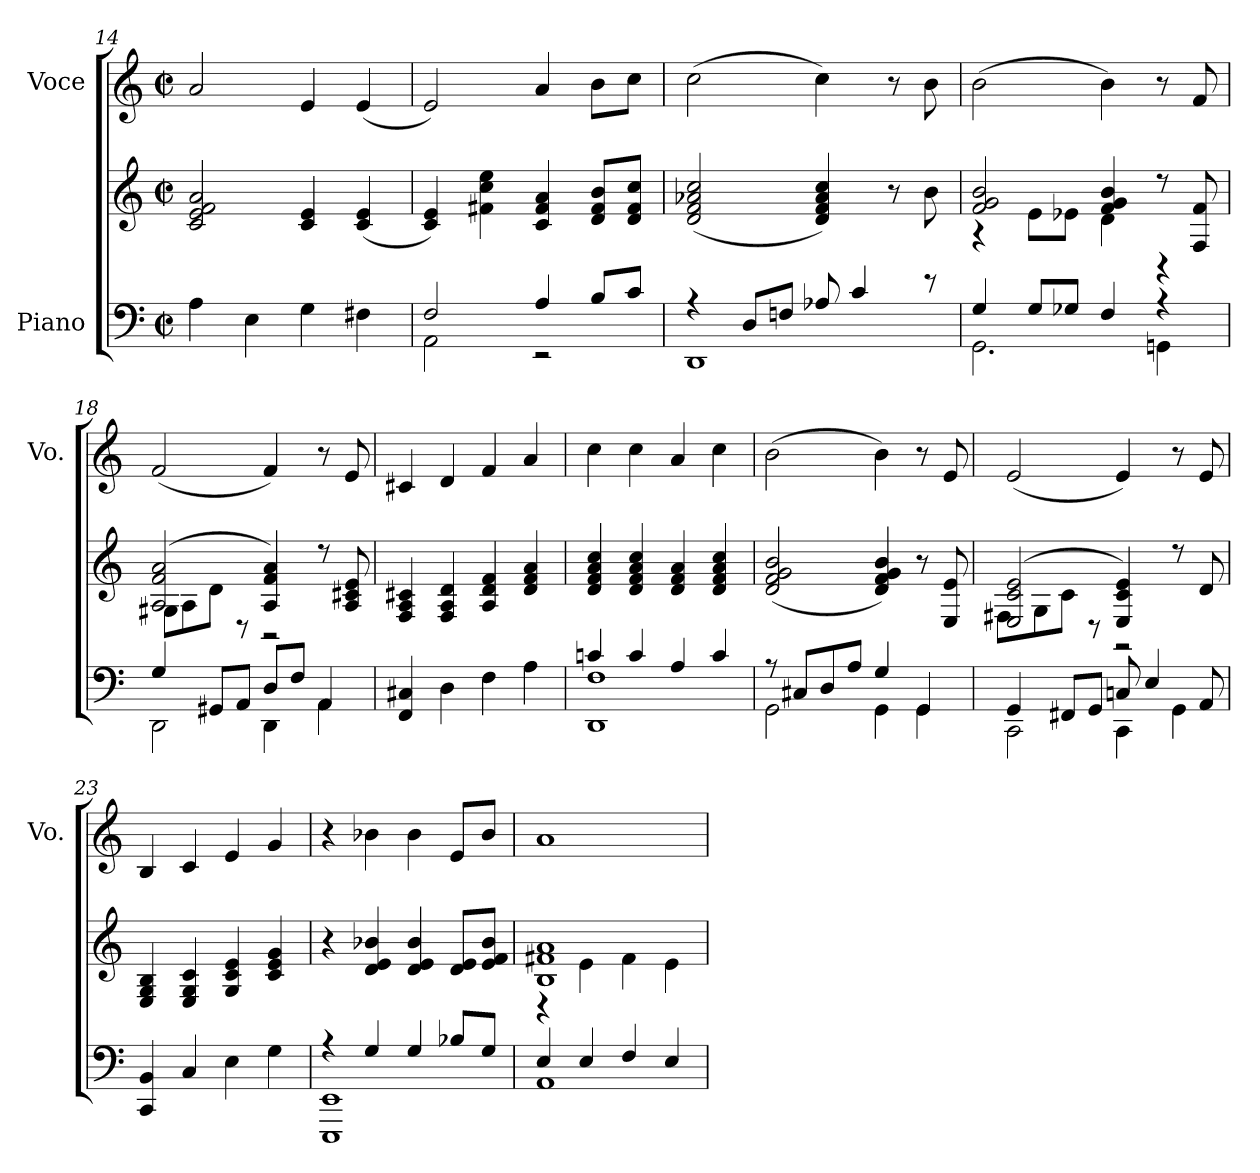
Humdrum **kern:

**kern	**kern	**kern
*part2	*part2	*part1
*staff3	*staff2	*staff1
*I"Piano	*	*I"Voce
*	*	*I'Vo.
!!LO:LB:g=z
*clefF4	*clefG2	*clefG2
*k[]	*k[]	*k[]
*M2/2	*M2/2	*M2/2
*met(c|)	*met(c|)	*met(c|)
=14	=14	=14
4A\	2c/ 2e/ 2f/ 2a/	2a/
4E\	.	.
4G\	4c/ 4e/	4e/
4F#X\	(<4c/ 4e/	(<4e/
=15	=15	=15
*^	*	*
2F/	2AA\	4c/ 4e/)	2e/)
.	.	4f#X\ 4cc\ 4ee\	.
4A/	2r	4c/ 4f#/ 4a/	4a/
8B/L	.	8d/ 8f#/ 8b/L	8b\L
8c/J	.	8d/ 8f#/ 8cc/J	8cc\J
=16	=16	=16	=16
4r	1DD	(<2d/ 2f/ 2a-X/ 2cc/	(>2cc\
8D/L	.	.	.
8Fn/J	.	.	.
8A-X/	.	4d/ 4f/ 4a-/ 4cc/)	4cc\)
4c/	.	.	.
.	.	8r	8r
8r	.	8b\	8b\
!!LO:LB:g=z
=17	=17	=17	=17
*	*	*^	*
4G/	2.GG\	2f/ 2g/ 2b/	4r	(>2b\
8G/L	.	.	8e\L	.
8G-X/J	.	.	8e-X\J	.
4F/	.	4f/ 4g/ 4b/	4d\	4b\)
4r	4GGn\	8r	4r	8r
.	.	8F/ 8f/	.	8f/
=18	=18	=18	=18	=18
4G/	2DD\	(>2A/ 2f/ 2a/	8G#X\L	(<2f/
.	.	.	8A\	.
8GG#X/L	.	.	8d\J	.
8AA/J	.	.	8r	.
8D/L	4DD\	4A/ 4f/ 4a/)	2r	4f/)
8F/J	.	.	.	.
4AA/	4AA\	8r	.	8r
.	.	8A/ 8c#X/ 8e/	.	8e/
*v	*v	*	*	*
*	*v	*v	*
=19	=19	=19
4FF/ 4C#X/	4F/ 4A/ 4c#X/	4c#X/
4D\	4F/ 4A/ 4d/	4d/
4F\	4A/ 4d/ 4f/	4f/
4A\	4d/ 4f/ 4a/	4a/
!!LO:LB:g=z
=20	=20	=20
*^	*	*
4cn/	1DD 1F	4d/ 4f/ 4a/ 4cc/	4cc\
4c/	.	4d/ 4f/ 4a/ 4cc/	4cc\
4A/	.	4d/ 4f/ 4a/	4a/
4c/	.	4d/ 4f/ 4a/ 4cc/	4cc\
=21	=21	=21	=21
8r	2GG\	(<2d/ 2f/ 2g/ 2b/	(>2b\
8C#X/L	.	.	.
8D/	.	.	.
8A/J	.	.	.
4G/	4GG\	4d/ 4f/ 4g/ 4b/)	4b\)
4GG/	4GG\	8r	8r
.	.	8E/ 8e/	8e/
=22	=22	=22	=22
*	*	*^	*
4GG/	2CC\	(>2E/ 2c/ 2e/	8F#X\L	(<2e/
.	.	.	8G\	.
8FF#X/L	.	.	8c\J	.
8GG/J	.	.	8r	.
8Cn/	4CC\	4E/ 4c/ 4e/)	2r	4e/)
4E/	.	.	.	.
.	4GG\	8r	.	8r
8AA/	.	8d/	.	8e/
*v	*v	*	*	*
*	*v	*v	*
!!LO:PB:g=z
=23	=23	=23
4CC/ 4BB/	4E/ 4G/ 4B/	4B/
4C/	4E/ 4G/ 4c/	4c/
4E\	4G/ 4c/ 4e/	4e/
4G\	4c/ 4e/ 4g/	4g/
=24	=24	=24
*^	*	*
4r	1EEE 1EE	4r	4r
4G/	.	4d/ 4e/ 4b-X/	4b-X\
4G/	.	4d/ 4e/ 4b-/	4b-\
8B-X/L	.	8d/ 8e/L	8e/L
8G/J	.	8e/ 8f/ 8b-/J	8b-/J
=25	=25	=25	=25
*	*	*^	*
4E/	1AA	1B 1f#X 1a	4r	1a
4E/	.	.	4e\	.
4F/	.	.	4f#\	.
4E/	.	.	4e\	.
*v	*v	*	*	*
*	*v	*v	*
=	=	=
*-	*-	*-
